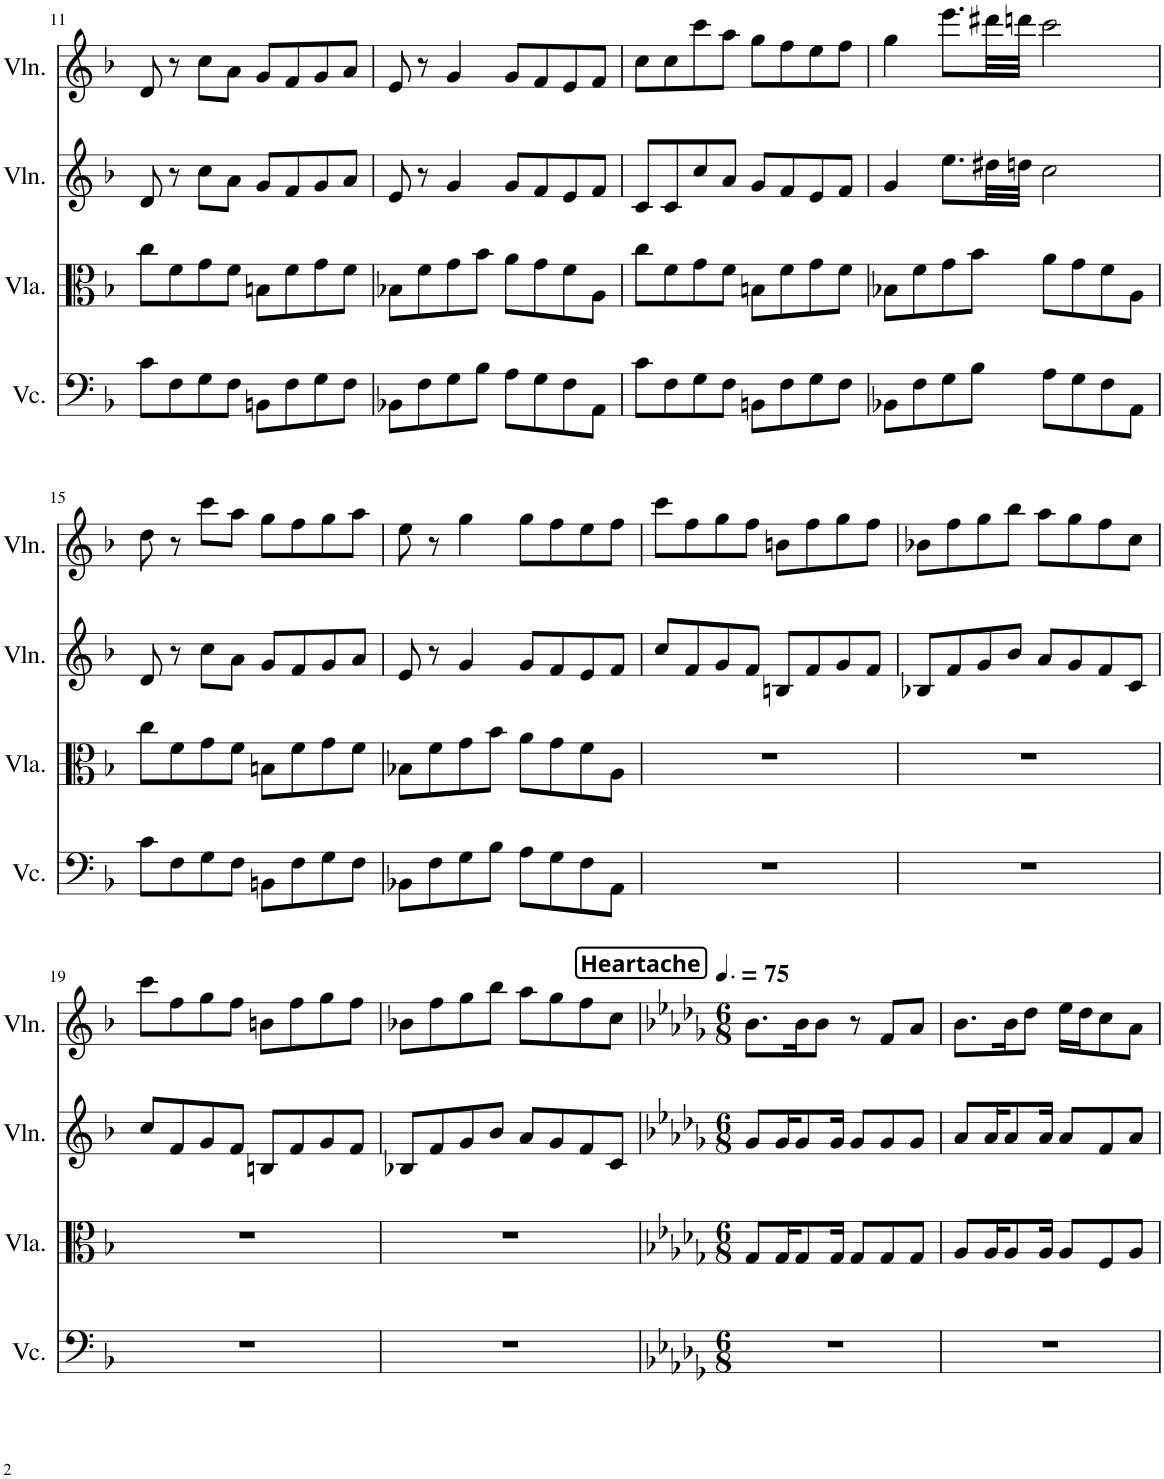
**kern	**kern	**kern	**kern
*part4	*part3	*part2	*part1
*staff4	*staff3	*staff2	*staff1
*I"Violoncello	*I"Viola	*I"Violin	*I"Violin
*I'Vc.	*I'Vla.	*I'Vln.	*I'Vln.
!!LO:PB:g=z
*clefF4	*clefC3	*clefG2	*clefG2
*k[b-]	*k[b-]	*k[b-]	*k[b-]
*M4/4	*M4/4	*M4/4	*M4/4
=11	=11	=11	=11
8c\L	8cc\L	8d/	8d/
8F\	8f\	8r	8r
8G\	8g\	8cc\L	8cc\L
8F\J	8f\J	8a\J	8a\J
8BBn\L	8Bn\L	8g/L	8g/L
8F\	8f\	8f/	8f/
8G\	8g\	8g/	8g/
8F\J	8f\J	8a/J	8a/J
=12	=12	=12	=12
8BB-X\L	8B-X\L	8e/	8e/
8F\	8f\	8r	8r
8G\	8g\	4g/	4g/
8B-\J	8b-\J	.	.
8A\L	8a\L	8g/L	8g/L
8G\	8g\	8f/	8f/
8F\	8f\	8e/	8e/
8AA\J	8A\J	8f/J	8f/J
=13	=13	=13	=13
8c\L	8cc\L	8c/L	8cc\L
8F\	8f\	8c/	8cc\
8G\	8g\	8cc/	8ccc\
8F\J	8f\J	8a/J	8aa\J
8BBn\L	8Bn\L	8g/L	8gg\L
8F\	8f\	8f/	8ff\
8G\	8g\	8e/	8ee\
8F\J	8f\J	8f/J	8ff\J
=14	=14	=14	=14
8BB-X\L	8B-X\L	4g/	4gg\
8F\	8f\	.	.
8G\	8g\	8.ee\L	8.eee\L
8B-\J	8b-\J	.	.
.	.	32dd#X\LL	32ddd#X\LL
.	.	32ddn\JJJ	32dddn\JJJ
8A\L	8a\L	2cc\	2ccc\
8G\	8g\	.	.
8F\	8f\	.	.
8AA\J	8A\J	.	.
!!LO:LB:g=z
=15	=15	=15	=15
8c\L	8cc\L	8d/	8dd\
8F\	8f\	8r	8r
8G\	8g\	8cc\L	8ccc\L
8F\J	8f\J	8a\J	8aa\J
8BBn\L	8Bn\L	8g/L	8gg\L
8F\	8f\	8f/	8ff\
8G\	8g\	8g/	8gg\
8F\J	8f\J	8a/J	8aa\J
=16	=16	=16	=16
8BB-X\L	8B-X\L	8e/	8ee\
8F\	8f\	8r	8r
8G\	8g\	4g/	4gg\
8B-\J	8b-\J	.	.
8A\L	8a\L	8g/L	8gg\L
8G\	8g\	8f/	8ff\
8F\	8f\	8e/	8ee\
8AA\J	8A\J	8f/J	8ff\J
=17	=17	=17	=17
1r	1r	8cc/L	8ccc\L
.	.	8f/	8ff\
.	.	8g/	8gg\
.	.	8f/J	8ff\J
.	.	8Bn/L	8bn\L
.	.	8f/	8ff\
.	.	8g/	8gg\
.	.	8f/J	8ff\J
=18	=18	=18	=18
1r	1r	8B-X/L	8b-X\L
.	.	8f/	8ff\
.	.	8g/	8gg\
.	.	8b-/J	8bb-\J
.	.	8a/L	8aa\L
.	.	8g/	8gg\
.	.	8f/	8ff\
.	.	8c/J	8cc\J
!!LO:LB:g=z
=19	=19	=19	=19
1r	1r	8cc/L	8ccc\L
.	.	8f/	8ff\
.	.	8g/	8gg\
.	.	8f/J	8ff\J
.	.	8Bn/L	8bn\L
.	.	8f/	8ff\
.	.	8g/	8gg\
.	.	8f/J	8ff\J
=20	=20	=20	=20
1r	1r	8B-X/L	8b-X\L
.	.	8f/	8ff\
.	.	8g/	8gg\
.	.	8b-/J	8bb-\J
.	.	8a/L	8aa\L
.	.	8g/	8gg\
.	.	8f/	8ff\
.	.	8c/J	8cc\J
=21	=21	=21	=21
!!LO:REH:place=s1:a:B:cj:fs=11:t=Heartache
*k[b-e-a-d-g-]	*k[b-e-a-d-g-]	*k[b-e-a-d-g-]	*k[b-e-a-d-g-]
*M6/8	*M6/8	*M6/8	*M6/8
*	*	*	*MM113
2.r	8G-/L	8g-/L	8.b-\L
.	16G-/K	16g-/K	.
.	8G-/	8g-/	16b-\K
.	.	.	8b-\J
.	16G-/Jk	16g-/Jk	.
.	8G-/L	8g-/L	8r
.	8G-/	8g-/	8f/L
.	8G-/J	8g-/J	8a-/J
=22	=22	=22	=22
2.r	8A-/L	8a-/L	8.b-\L
.	16A-/K	16a-/K	.
.	8A-/	8a-/	16b-\K
.	.	.	8dd-\J
.	16A-/Jk	16a-/Jk	.
.	8A-/L	8a-/L	16ee-\LL
.	.	.	16dd-\J
.	8F/	8f/	8cc\
.	8A-/J	8a-/J	8a-\J
=	=	=	=
*-	*-	*-	*-
